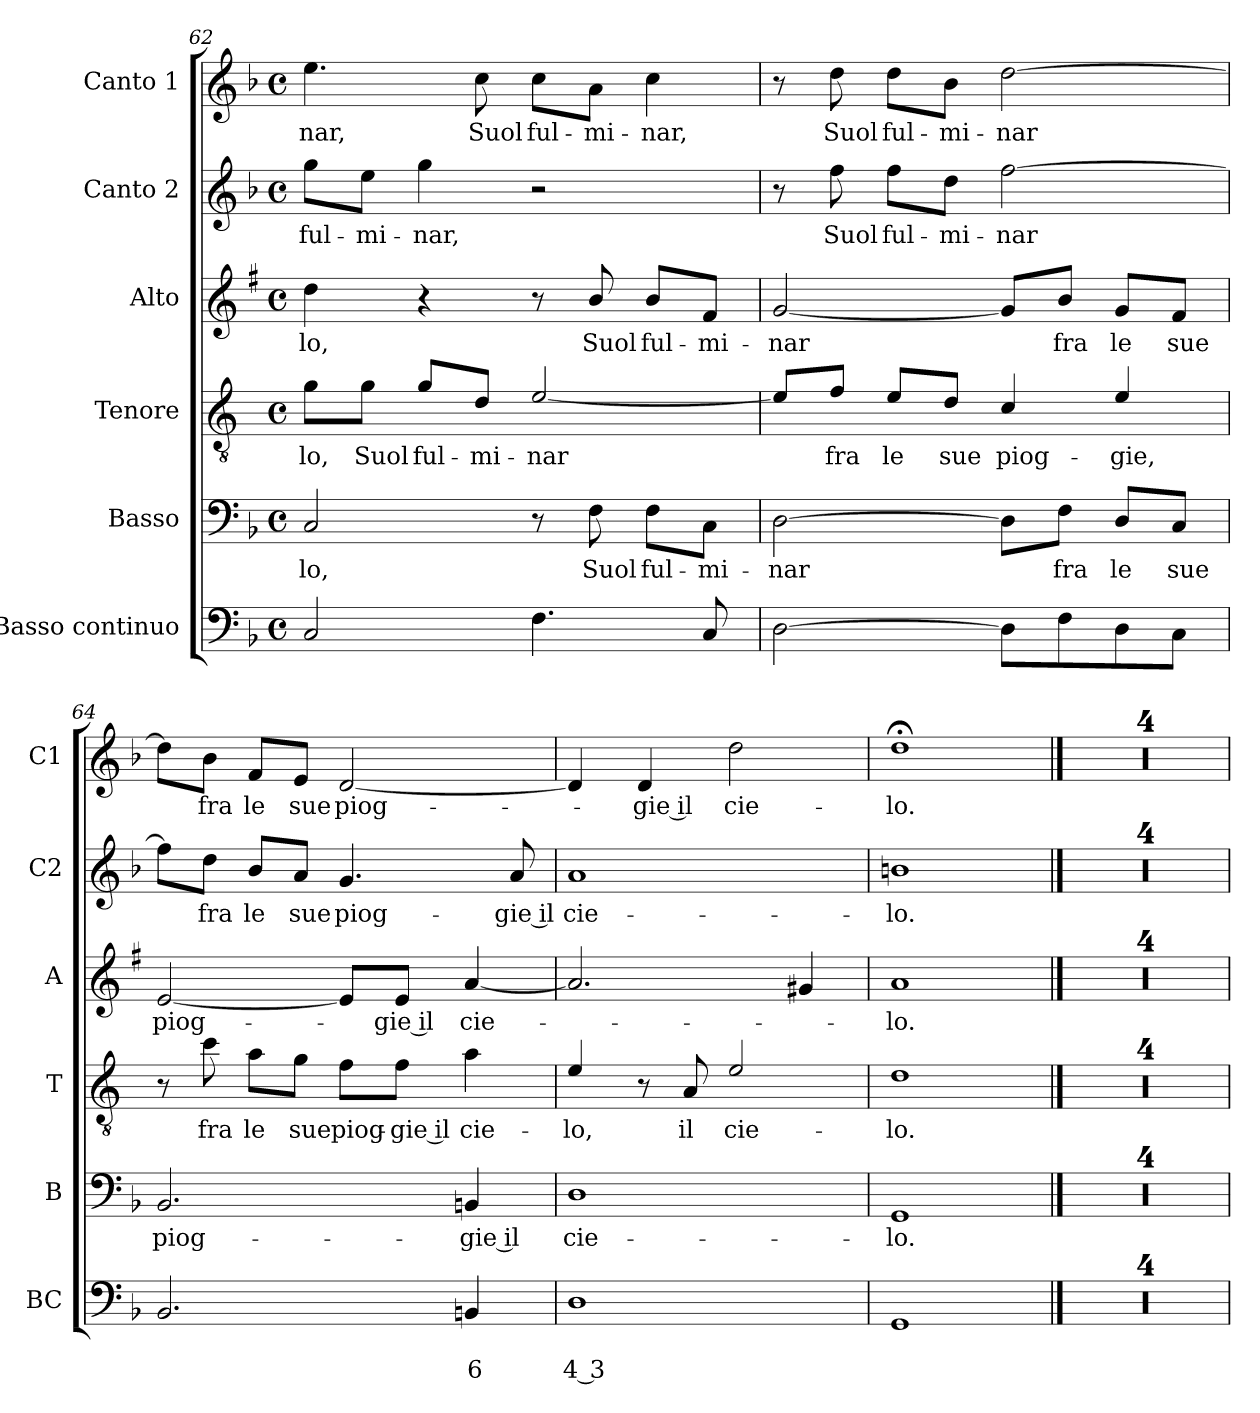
**kern	**text	**text	**kern	**text	**kern	**text	**kern	**text	**kern	**text	**kern	**text
*part6	*part6	*part6	*part5	*part5	*part4	*part4	*part3	*part3	*part2	*part2	*part1	*part1
*staff6	*staff6	*staff6	*staff5	*staff5	*staff4	*staff4	*staff3	*staff3	*staff2	*staff2	*staff1	*staff1
*I"Basso continuo	*	*	*I"Basso	*	*I"Tenore	*	*I"Alto	*	*I"Canto 2	*	*I"Canto 1	*
*I'BC	*	*	*I'B	*	*I'T	*	*I'A	*	*I'C2	*	*I'C1	*
*clefF4	*	*	*clefF4	*	*clefGv2	*	*clefG2	*	*clefG2	*	*clefG2	*
*	*	*	*	*	*ITrd4c7	*	*ITrd1c2	*	*	*	*	*
*k[b-]	*	*	*k[b-]	*	*k[b-]	*	*k[b-]	*	*k[b-]	*	*k[b-]	*
*F:	*	*	*F:	*	*F:	*	*F:	*	*F:	*	*F:	*
*M4/4	*	*	*M4/4	*	*M4/4	*	*M4/4	*	*M4/4	*	*M4/4	*
*met(c)	*	*	*met(c)	*	*met(c)	*	*met(c)	*	*met(c)	*	*met(c)	*
=62	=62	=62	=62	=62	=62	=62	=62	=62	=62	=62	=62	=62
!	!	!	!	!LO:LY:b	!	!LO:LY:b	!	!LO:LY:b	!	!LO:LY:b	!	!LO:LY:b
2C/	.	.	2C/	-lo,	8c\L	-lo,	4cc\	-lo,	8gg\L	ful-	4.ee\	-nar,
!	!	!	!	!	!	!LO:LY:b	!	!	!	!LO:LY:b	!	!
.	.	.	.	.	8c\J	Suol	.	.	8ee\J	-mi-	.	.
!	!	!	!	!	!	!LO:LY:b	!	!	!	!LO:LY:b	!	!
.	.	.	.	.	8c/L	ful-	4r	.	4gg\	-nar,	.	.
!	!	!	!	!	!	!LO:LY:b	!	!	!	!	!	!LO:LY:b
.	.	.	.	.	8G/J	-mi-	.	.	.	.	8cc\	Suol
!	!	!	!	!	!	!LO:LY:b	!	!	!	!	!	!LO:LY:b
4.F\	.	.	8r	.	[2A/	-nar	8r	.	2r	.	8cc\L	ful-
!	!	!	!	!LO:LY:b	!	!	!	!LO:LY:b	!	!	!	!LO:LY:b
.	.	.	8F\	Suol	.	.	8a/	Suol	.	.	8a\J	-mi-
!	!	!	!	!LO:LY:b	!	!	!	!LO:LY:b	!	!	!	!LO:LY:b
.	.	.	8F\L	ful-	.	.	8a/L	ful-	.	.	4cc\	-nar,
!	!	!	!	!LO:LY:b	!	!	!	!LO:LY:b	!	!	!	!
8C/	.	.	8C\J	-mi-	.	.	8e/J	-mi-	.	.	.	.
=63	=63	=63	=63	=63	=63	=63	=63	=63	=63	=63	=63	=63
!	!	!	!	!LO:LY:b	!	!	!	!LO:LY:b	!	!	!	!
[2D\	.	.	[2D\	-nar	8A/L]	.	[2f/	-nar	8r	.	8r	.
!	!	!	!	!	!	!LO:LY:b	!	!	!	!LO:LY:b	!	!LO:LY:b
.	.	.	.	.	8B-/J	fra	.	.	8ff\	Suol	8dd\	Suol
!	!	!	!	!	!	!LO:LY:b	!	!	!	!LO:LY:b	!	!LO:LY:b
.	.	.	.	.	8A/L	le	.	.	8ff\L	ful-	8dd\L	ful-
!	!	!	!	!	!	!LO:LY:b	!	!	!	!LO:LY:b	!	!LO:LY:b
.	.	.	.	.	8G/J	sue	.	.	8dd\J	-mi-	8b-\J	-mi-
!	!	!	!	!	!	!LO:LY:b	!	!	!	!LO:LY:b	!	!LO:LY:b
8D\L]	.	.	8D\L]	.	4F/	piog-	8f/L]	.	[2ff\	-nar	[2dd\	-nar
!	!	!	!	!LO:LY:b	!	!	!	!LO:LY:b	!	!	!	!
8F\	.	.	8F\J	fra	.	.	8a/J	fra	.	.	.	.
!	!	!	!	!LO:LY:b	!	!LO:LY:b	!	!LO:LY:b	!	!	!	!
8D\	.	.	8D/L	le	4A/	-gie,	8f/L	le	.	.	.	.
!	!	!	!	!LO:LY:b	!	!	!	!LO:LY:b	!	!	!	!
8C\J	.	.	8C/J	sue	.	.	8e/J	sue	.	.	.	.
!!LO:LB:g=z
=64	=64	=64	=64	=64	=64	=64	=64	=64	=64	=64	=64	=64
!	!	!	!	!LO:LY:b	!	!	!	!LO:LY:b	!	!	!	!
2.BB-/	.	.	2.BB-/	piog-	8r	.	[2d/	piog-	8ff\L]	.	8dd\L]	.
!	!	!	!	!	!	!LO:LY:b	!	!	!	!LO:LY:b	!	!LO:LY:b
.	.	.	.	.	8f\	fra	.	.	8dd\J	fra	8b-\J	fra
!	!	!	!	!	!	!LO:LY:b	!	!	!	!LO:LY:b	!	!LO:LY:b
.	.	.	.	.	8d\L	le	.	.	8b-/L	le	8f/L	le
!	!	!	!	!	!	!LO:LY:b	!	!	!	!LO:LY:b	!	!LO:LY:b
.	.	.	.	.	8c\J	sue	.	.	8a/J	sue	8e/J	sue
!	!	!	!	!	!	!LO:LY:b	!	!	!	!LO:LY:b	!	!LO:LY:b
.	.	.	.	.	8B-\L	piog-	8d/L]	.	4.g/	piog-	[2d/	piog-
!	!	!	!	!	!	!LO:LY:b	!	!LO:LY:b	!	!	!	!
.	.	.	.	.	8B-\J	-gie il	8d/J	-gie il	.	.	.	.
!	!	!LO:LY:b	!	!LO:LY:b	!	!LO:LY:b	!	!LO:LY:b	!	!	!	!
4BBn/	.	6	4BBn/	-gie il	4d\	cie-	[4g/	cie-	.	.	.	.
!	!	!	!	!	!	!	!	!	!	!LO:LY:b	!	!
.	.	.	.	.	.	.	.	.	8a/	-gie il	.	.
=65	=65	=65	=65	=65	=65	=65	=65	=65	=65	=65	=65	=65
!	!	!LO:LY:b	!	!LO:LY:b	!	!LO:LY:b	!	!	!	!LO:LY:b	!	!
1D	.	4 3	1D	cie-	4A/	-lo,	2.g/]	.	1a	cie-	4d/]	.
!	!	!	!	!	!	!	!	!	!	!	!	!LO:LY:b
.	.	.	.	.	8r	.	.	.	.	.	4d/	-gie il
!	!	!	!	!	!	!LO:LY:b	!	!	!	!	!	!
.	.	.	.	.	8D/	il	.	.	.	.	.	.
!	!	!	!	!	!	!LO:LY:b	!	!	!	!	!	!LO:LY:b
.	.	.	.	.	2A/	cie-	.	.	.	.	2dd\	cie-
.	.	.	.	.	.	.	4f#X/	.	.	.	.	.
=66	=66	=66	=66	=66	=66	=66	=66	=66	=66	=66	=66	=66
!	!	!	!	!LO:LY:b	!	!LO:LY:b	!	!LO:LY:b	!	!LO:LY:b	!	!LO:LY:b
1GG	.	.	1GG	-lo.	1G	-lo.	1g	-lo.	1bn	-lo.	1dd;<	-lo.
==67	==67	==67	==67	==67	==67	==67	==67	==67	==67	==67	==67	==67
1r	.	.	1r	.	1r	.	1r	.	1r	.	1r	.
=68	=68	=68	=68	=68	=68	=68	=68	=68	=68	=68	=68	=68
1r	.	.	1r	.	1r	.	1r	.	1r	.	1r	.
=69	=69	=69	=69	=69	=69	=69	=69	=69	=69	=69	=69	=69
1r	.	.	1r	.	1r	.	1r	.	1r	.	1r	.
=70	=70	=70	=70	=70	=70	=70	=70	=70	=70	=70	=70	=70
1r	.	.	1r	.	1r	.	1r	.	1r	.	1r	.
=	=	=	=	=	=	=	=	=	=	=	=	=
*-	*-	*-	*-	*-	*-	*-	*-	*-	*-	*-	*-	*-
